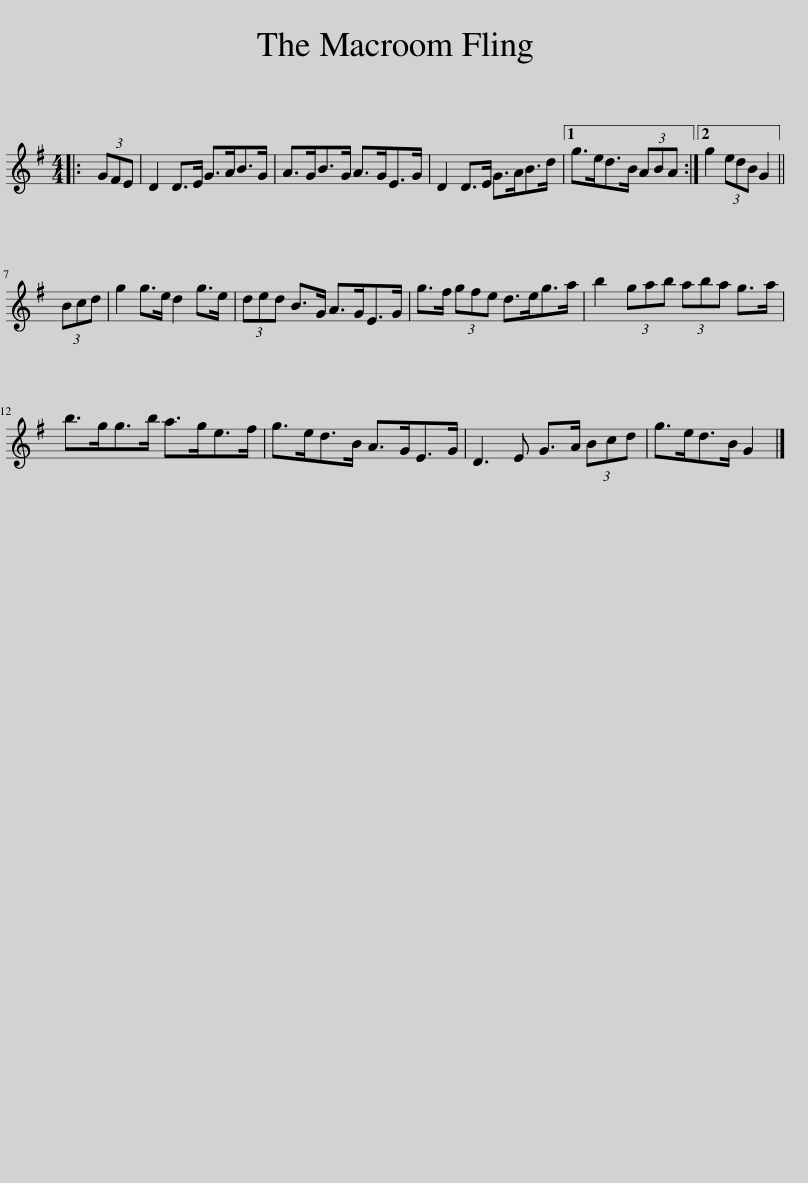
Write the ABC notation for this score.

X:1
L:1/8
M:4/4
I:linebreak $
K:G
V:1 treble
V:1
|: (3GFE | D2 D>E G>AB>G | A>GB>G A>GE>G | D2 D>E G>AB>d |1 g>ed>B (3ABA :|2 %5
 g2 (3edB G2 ||$ (3Bcd | g2 g>e d2 g>e | (3ded B>G A>GE>G | g>f (3gfe d>eg>a | %10
 b2 (3gab (3aba g>a |$ b>gg>b a>ge>f | g>ed>B A>GE>G | D3 E G>A (3Bcd | g>ed>B G2 |] %15
